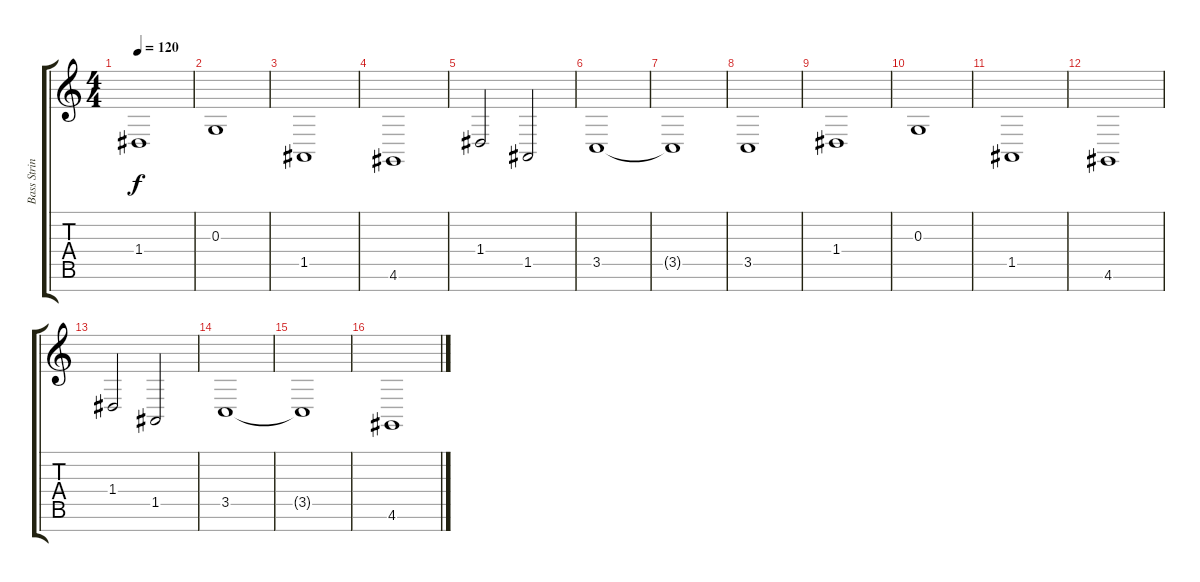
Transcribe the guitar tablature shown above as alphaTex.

\track ("Bass Strings" "Bass Strin") {instrument stringensemble2}
\staff {score tabs}
\tuning (E4 B3 G3 D3 A2 E2 B1) {hide}
\ts (4 4)
\tempo 120
\clef g2
\ks c
1.4.1{dy f} |
0.3.1 |
1.5.1 |
4.6.1 |
1.4.2 1.5.2 |
3.5.1{volume 6} |
3.5{t}.1 |
3.5.1{volume 13} |
1.4.1 |
0.3.1 |
1.5.1 |
4.6.1 |
1.4.2 1.5.2 |
3.5.1 |
3.5{t}.1 |
4.6.1
